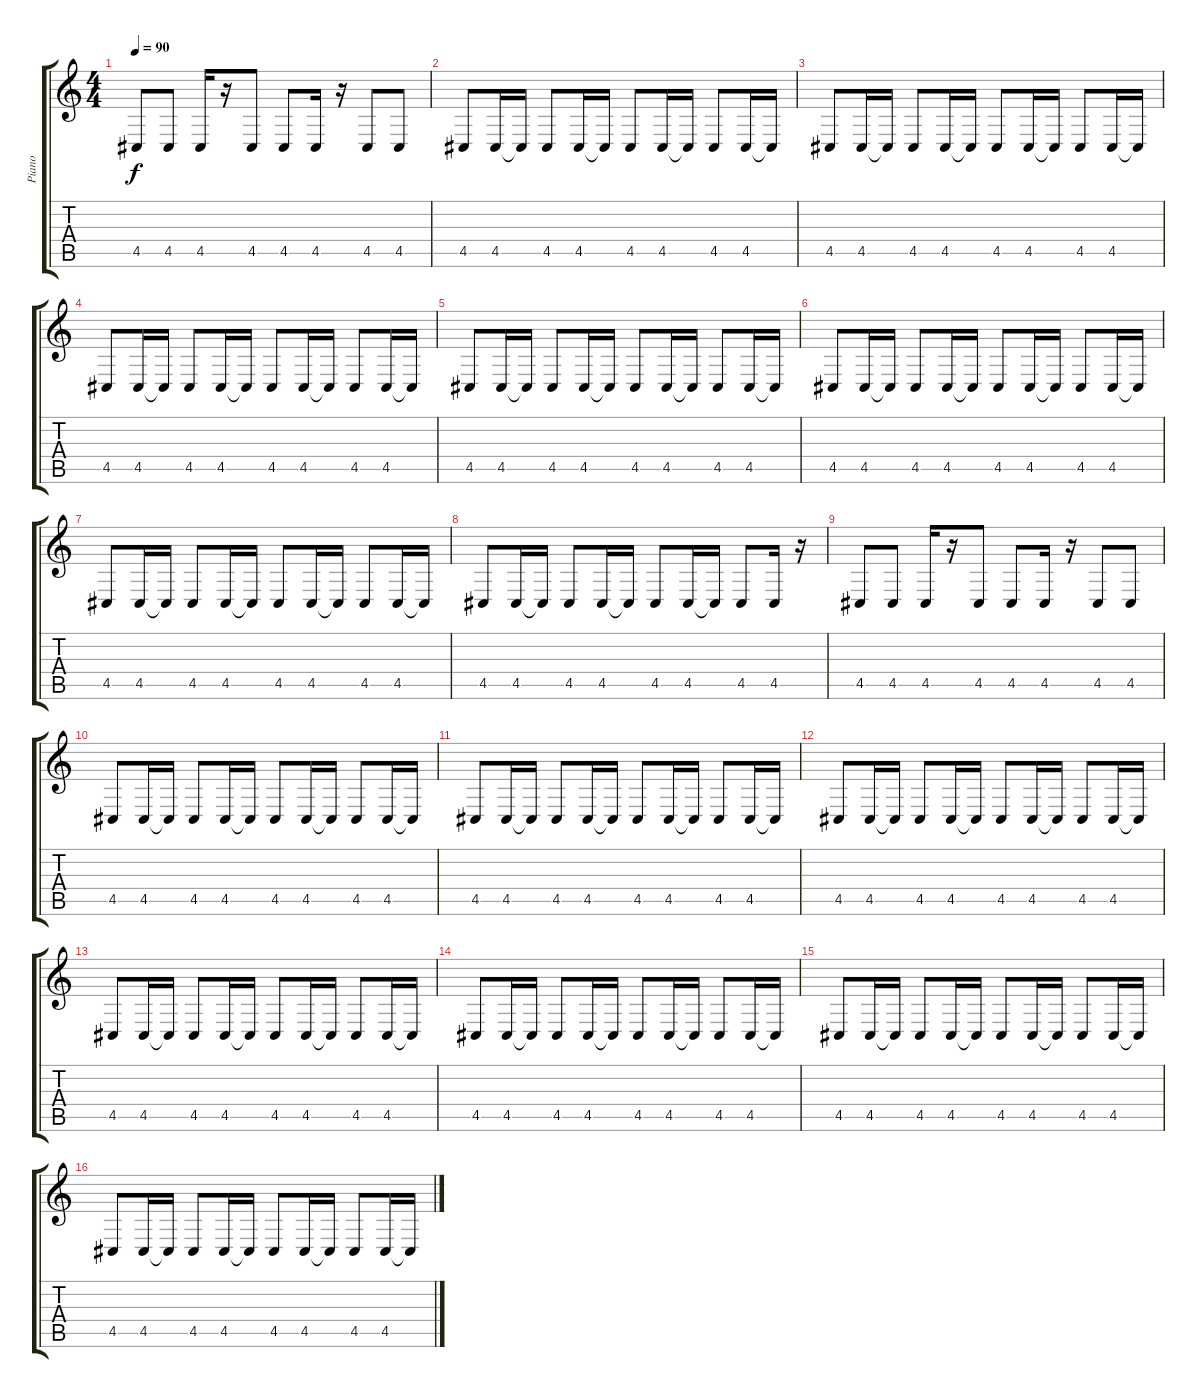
\track ("Piano" "Piano") {instrument acousticgrandpiano}
\staff {score tabs}
\tuning (E4 B3 G3 D3 A2 E2) {hide}
\ts (4 4)
\tempo 90
\clef g2
\ks c
4.5.8{dy f} 4.5.8 4.5.16 r.16 4.5.8 4.5.8 4.5.16 r.16 4.5.8 4.5.8 |
4.5.8 4.5.16 4.5{t}.16 4.5.8 4.5.16 4.5{t}.16 4.5.8 4.5.16 4.5{t}.16 4.5.8 4.5.16 4.5{t}.16 |
4.5.8 4.5.16 4.5{t}.16 4.5.8 4.5.16 4.5{t}.16 4.5.8 4.5.16 4.5{t}.16 4.5.8 4.5.16 4.5{t}.16 |
4.5.8 4.5.16 4.5{t}.16 4.5.8 4.5.16 4.5{t}.16 4.5.8 4.5.16 4.5{t}.16 4.5.8 4.5.16 4.5{t}.16 |
4.5.8 4.5.16 4.5{t}.16 4.5.8 4.5.16 4.5{t}.16 4.5.8 4.5.16 4.5{t}.16 4.5.8 4.5.16 4.5{t}.16 |
4.5.8 4.5.16 4.5{t}.16 4.5.8 4.5.16 4.5{t}.16 4.5.8 4.5.16 4.5{t}.16 4.5.8 4.5.16 4.5{t}.16 |
4.5.8 4.5.16 4.5{t}.16 4.5.8 4.5.16 4.5{t}.16 4.5.8 4.5.16 4.5{t}.16 4.5.8 4.5.16 4.5{t}.16 |
4.5.8 4.5.16 4.5{t}.16 4.5.8 4.5.16 4.5{t}.16 4.5.8 4.5.16 4.5{t}.16 4.5.8 4.5.16 r.16 |
4.5.8 4.5.8 4.5.16 r.16 4.5.8 4.5.8 4.5.16 r.16 4.5.8 4.5.8 |
4.5.8 4.5.16 4.5{t}.16 4.5.8 4.5.16 4.5{t}.16 4.5.8 4.5.16 4.5{t}.16 4.5.8 4.5.16 4.5{t}.16 |
4.5.8 4.5.16 4.5{t}.16 4.5.8 4.5.16 4.5{t}.16 4.5.8 4.5.16 4.5{t}.16 4.5.8 4.5.16 4.5{t}.16 |
4.5.8 4.5.16 4.5{t}.16 4.5.8 4.5.16 4.5{t}.16 4.5.8 4.5.16 4.5{t}.16 4.5.8 4.5.16 4.5{t}.16 |
4.5.8 4.5.16 4.5{t}.16 4.5.8 4.5.16 4.5{t}.16 4.5.8 4.5.16 4.5{t}.16 4.5.8 4.5.16 4.5{t}.16 |
4.5.8 4.5.16 4.5{t}.16 4.5.8 4.5.16 4.5{t}.16 4.5.8 4.5.16 4.5{t}.16 4.5.8 4.5.16 4.5{t}.16 |
4.5.8 4.5.16 4.5{t}.16 4.5.8 4.5.16 4.5{t}.16 4.5.8 4.5.16 4.5{t}.16 4.5.8 4.5.16 4.5{t}.16 |
4.5.8 4.5.16 4.5{t}.16 4.5.8 4.5.16 4.5{t}.16 4.5.8 4.5.16 4.5{t}.16 4.5.8 4.5.16 4.5{t}.16
